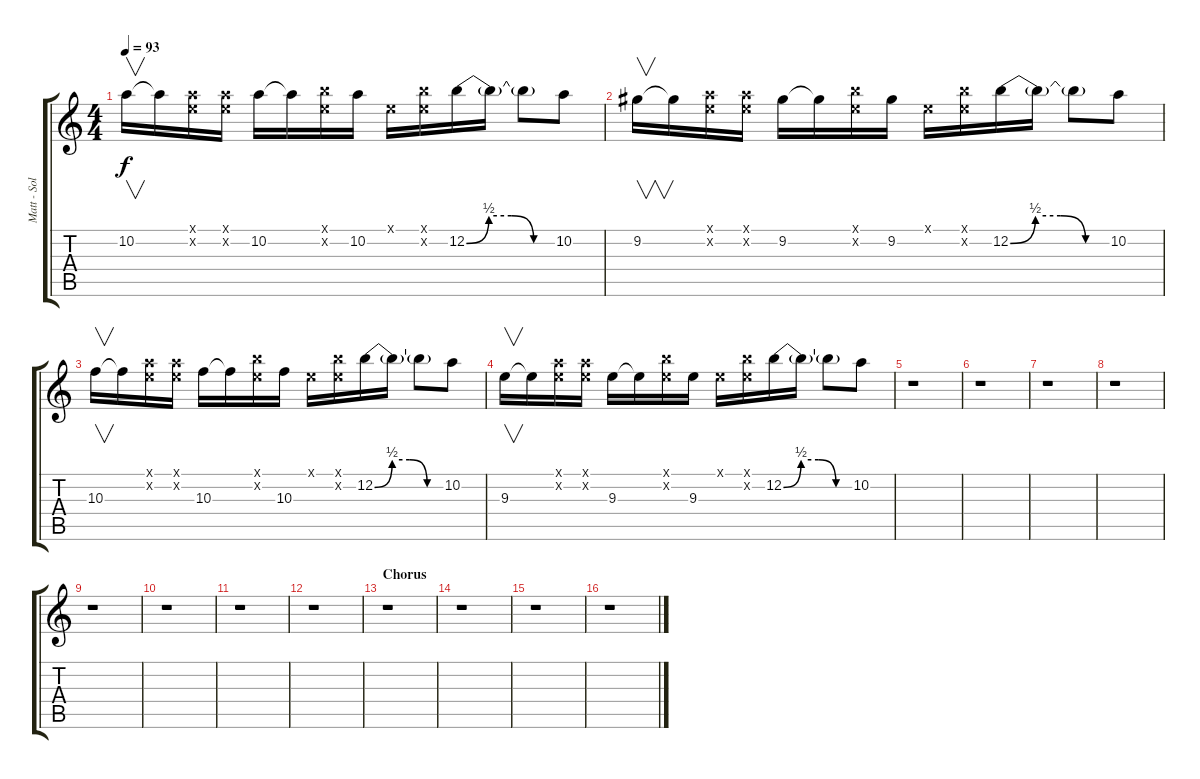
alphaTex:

\track ("Matt - Solo Guitar" "Matt - Sol") {instrument overdrivenguitar}
\staff {score tabs}
\tuning (E4 B3 G3 D3 A2 E2) {hide}
\ts (4 4)
\tempo 93
\clef g2
\ks c
10.2.16{v dy f volume 12 balance 11} 10.2{t}.16 (0.1{x} 10.2{x}).16 (0.1{x} 10.2{x}).16 10.2.16 10.2{t}.16 (0.1{x} 12.2{x}).16 10.2.16 0.1{x}.16 (0.1{x} 12.2{x}).16 12.2{be (custom 0 0 15 2 30 2 45 0 60 0)}.16 12.2{t}.16 12.2{t}.8 10.2.8 |
9.2.16{v volume 12 balance 11} 9.2{t}.16 (0.1{x} 10.2{x}).16 (0.1{x} 10.2{x}).16 9.2.16 9.2{t}.16 (0.1{x} 12.2{x}).16 9.2.16 0.1{x}.16 (0.1{x} 12.2{x}).16 12.2{be (custom 0 0 15 2 30 2 45 0 60 0)}.16 12.2{t}.16 12.2{t}.8 10.2.8 |
10.3.16{v volume 12 balance 11} 10.3{t}.16 (0.1{x} 10.2{x}).16 (0.1{x} 10.2{x}).16 10.3.16 10.3{t}.16 (0.1{x} 12.2{x}).16 10.3.16 0.1{x}.16 (0.1{x} 12.2{x}).16 12.2{be (custom 0 0 15 2 30 2 45 0 60 0)}.16 12.2{t}.16 12.2{t}.8 10.2.8 |
9.3.16{v volume 12 balance 11} 9.3{t}.16 (0.1{x} 10.2{x}).16 (0.1{x} 10.2{x}).16 9.3.16 9.3{t}.16 (0.1{x} 12.2{x}).16 9.3.16 0.1{x}.16 (0.1{x} 12.2{x}).16 12.2{be (custom 0 0 15 2 30 2 45 0 60 0)}.16 12.2{t}.16 12.2{t}.8 10.2.8 |
r.1 |
r.1 |
r.1 |
r.1 |
r.1 |
r.1 |
r.1 |
r.1 |
\section ("" "Chorus")
r.1 |
r.1 |
r.1 |
r.1
